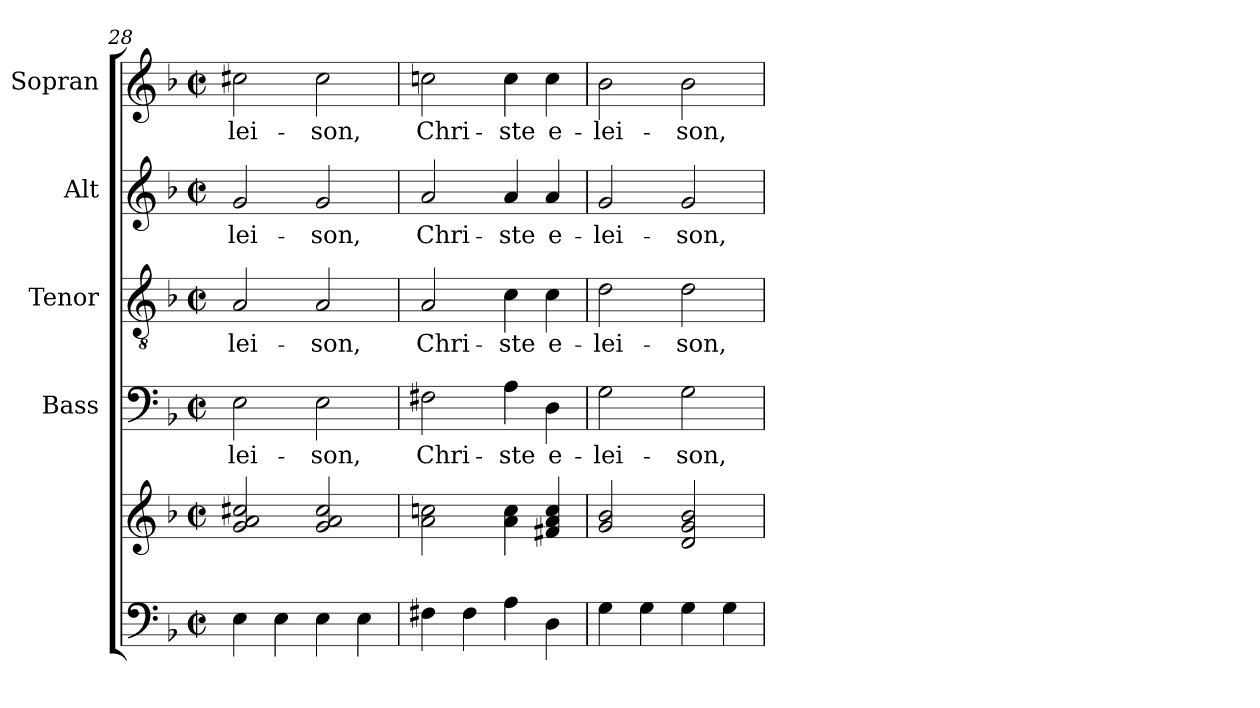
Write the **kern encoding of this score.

**kern	**kern	**kern	**text	**kern	**text	**kern	**text	**kern	**text
*part5	*part5	*part4	*part4	*part3	*part3	*part2	*part2	*part1	*part1
*staff6	*staff5	*staff4	*staff4	*staff3	*staff3	*staff2	*staff2	*staff1	*staff1
*	*	*I"Bass	*	*I"Tenor	*	*I"Alt	*	*I"Sopran	*
*	*	*I'B.	*	*I'T.	*	*I'A.	*	*I'S.	*
*clefF4	*clefG2	*clefF4	*	*clefGv2	*	*clefG2	*	*clefG2	*
*k[b-]	*k[b-]	*k[b-]	*	*k[b-]	*	*k[b-]	*	*k[b-]	*
*F:	*F:	*F:	*	*F:	*	*F:	*	*F:	*
*M2/2	*M2/2	*M2/2	*	*M2/2	*	*M2/2	*	*M2/2	*
*met(c|)	*met(c|)	*met(c|)	*	*met(c|)	*	*met(c|)	*	*met(c|)	*
=28	=28	=28	=28	=28	=28	=28	=28	=28	=28
!	!	!	!LO:LY:b	!	!LO:LY:b	!	!LO:LY:b	!	!LO:LY:b
4E\	2g/ 2a/ 2cc#X/	2E\	-lei-	2A/	-lei-	2g/	-lei-	2cc#X\	-lei-
4E\	.	.	.	.	.	.	.	.	.
!	!	!	!LO:LY:b	!	!LO:LY:b	!	!LO:LY:b	!	!LO:LY:b
4E\	2g/ 2a/ 2cc#/	2E\	-son,	2A/	-son,	2g/	-son,	2cc#\	-son,
4E\	.	.	.	.	.	.	.	.	.
=29	=29	=29	=29	=29	=29	=29	=29	=29	=29
!	!	!	!LO:LY:b	!	!LO:LY:b	!	!LO:LY:b	!	!LO:LY:b
4F#X\	2a\ 2ccn\	2F#X\	Chri-	2A/	Chri-	2a/	Chri-	2ccn\	Chri-
4F#\	.	.	.	.	.	.	.	.	.
!	!	!	!LO:LY:b	!	!LO:LY:b	!	!LO:LY:b	!	!LO:LY:b
4A\	4a\ 4cc\	4A\	-ste	4c\	-ste	4a/	-ste	4cc\	-ste
!	!	!	!LO:LY:b	!	!LO:LY:b	!	!LO:LY:b	!	!LO:LY:b
4D\	4f#X/ 4a/ 4cc/	4D\	e-	4c\	e-	4a/	e-	4cc\	e-
=30	=30	=30	=30	=30	=30	=30	=30	=30	=30
!	!	!	!LO:LY:b	!	!LO:LY:b	!	!LO:LY:b	!	!LO:LY:b
4G\	2g/ 2b-/	2G\	-lei-	2d\	-lei-	2g/	-lei-	2b-\	-lei-
4G\	.	.	.	.	.	.	.	.	.
!	!	!	!LO:LY:b	!	!LO:LY:b	!	!LO:LY:b	!	!LO:LY:b
4G\	2d/ 2g/ 2b-/	2G\	-son,	2d\	-son,	2g/	-son,	2b-\	-son,
4G\	.	.	.	.	.	.	.	.	.
=	=	=	=	=	=	=	=	=	=
*-	*-	*-	*-	*-	*-	*-	*-	*-	*-
